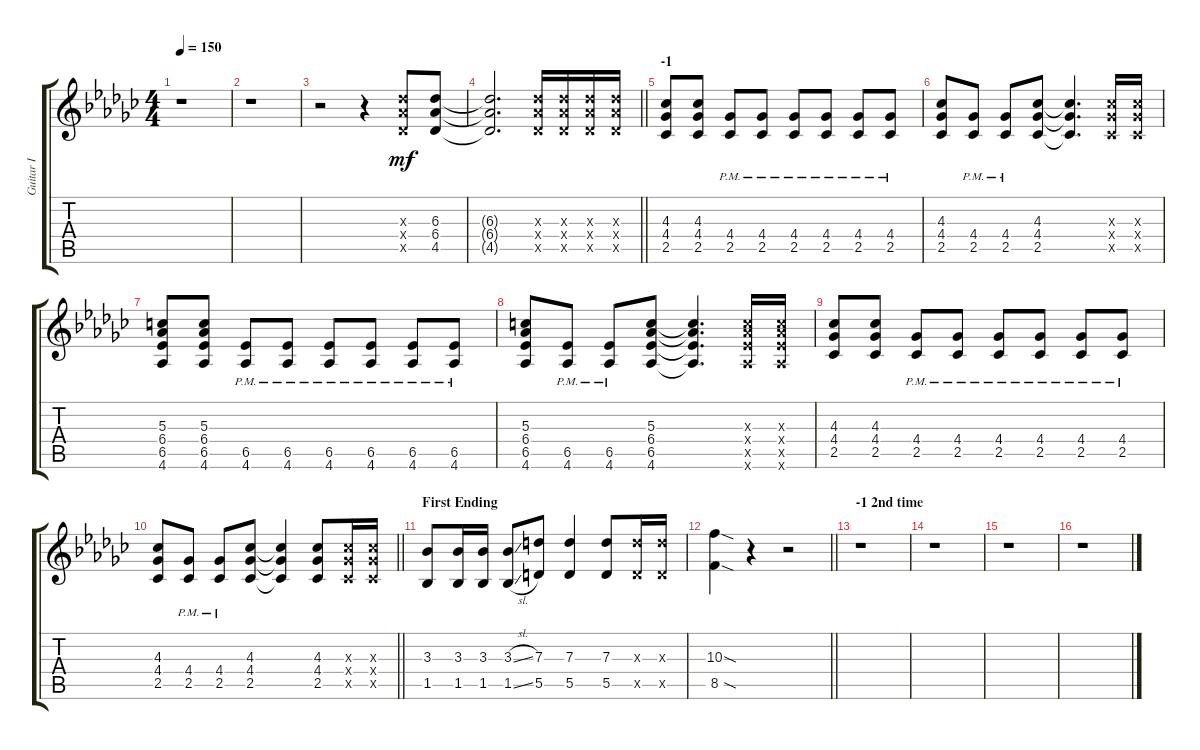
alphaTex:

\track ("Guitar I" "Guitar I") {instrument distortionguitar}
\staff {score tabs}
\tuning (E4 B3 G3 D3 A2 E2) {hide}
\ts (4 4)
\tempo 150
\clef g2
\ks ebminor
r.1{dy mf} |
r.1 |
r.2 r.4 (6.3{x} 6.4{x} 4.5{x}).8 (6.3 6.4 4.5).8 |
\barLineRight lightlight
(6.3{t} 6.4{t} 4.5{t}).2{d} (6.3{x} 6.4{x} 4.5{x}).16 (6.3{x} 6.4{x} 4.5{x}).16 (6.3{x} 6.4{x} 4.5{x}).16 (6.3{x} 6.4{x} 4.5{x}).16 |
\section ("" "-1")
(4.3 4.4 2.5).8 (4.3 4.4 2.5).8 (4.4{pm} 2.5{pm}).8 (4.4{pm} 2.5{pm}).8 (4.4{pm} 2.5{pm}).8 (4.4{pm} 2.5{pm}).8 (4.4{pm} 2.5{pm}).8 (4.4{pm} 2.5{pm}).8 |
(4.3 4.4 2.5).8 (4.4{pm} 2.5{pm}).8 (4.4{pm} 2.5{pm}).8 (4.3 4.4 2.5).8 (4.3{t} 4.4{t} 2.5{t}).4{d} (4.3{x} 4.4{x} 2.5{x}).16 (4.3{x} 4.4{x} 2.5{x}).16 |
(5.3 6.4 6.5 4.6).8 (5.3 6.4 6.5 4.6).8 (6.5{pm} 4.6{pm}).8 (6.5{pm} 4.6{pm}).8 (6.5{pm} 4.6{pm}).8 (6.5{pm} 4.6{pm}).8 (6.5{pm} 4.6{pm}).8 (6.5{pm} 4.6{pm}).8 |
(5.3 6.4 6.5 4.6).8 (6.5{pm} 4.6{pm}).8 (6.5{pm} 4.6{pm}).8 (5.3 6.4 6.5 4.6).8 (5.3{t} 6.4{t} 6.5{t} 4.6{t}).4{d} (5.3{x} 6.4{x} 6.5{x} 4.6{x}).16 (5.3{x} 6.4{x} 6.5{x} 4.6{x}).16 |
(4.3 4.4 2.5).8 (4.3 4.4 2.5).8 (4.4{pm} 2.5{pm}).8 (4.4{pm} 2.5{pm}).8 (4.4{pm} 2.5{pm}).8 (4.4{pm} 2.5{pm}).8 (4.4{pm} 2.5{pm}).8 (4.4{pm} 2.5{pm}).8 |
\barLineRight lightlight
(4.3 4.4 2.5).8 (4.4{pm} 2.5{pm}).8 (4.4{pm} 2.5{pm}).8 (4.3 4.4 2.5).8 (4.3{t} 4.4{t} 2.5{t}).4 (4.3 4.4 2.5).8 (4.3{x} 4.4{x} 2.5{x}).16 (4.3{x} 4.4{x} 2.5{x}).16 |
\section ("" "First Ending")
(3.3 1.5).8 (3.3 1.5).16 (3.3 1.5).16 (3.3{sl} 1.5{sl}).8 (7.3 5.5).8 (7.3 5.5).4 (7.3 5.5).8 (7.3{x} 5.5{x}).16 (7.3{x} 5.5{x}).16 |
\barLineRight lightlight
(10.3{sod} 8.5{sod}).4 r.4 r.2 |
\section ("" "-1 2nd time")
r.1 |
r.1 |
r.1 |
r.1
